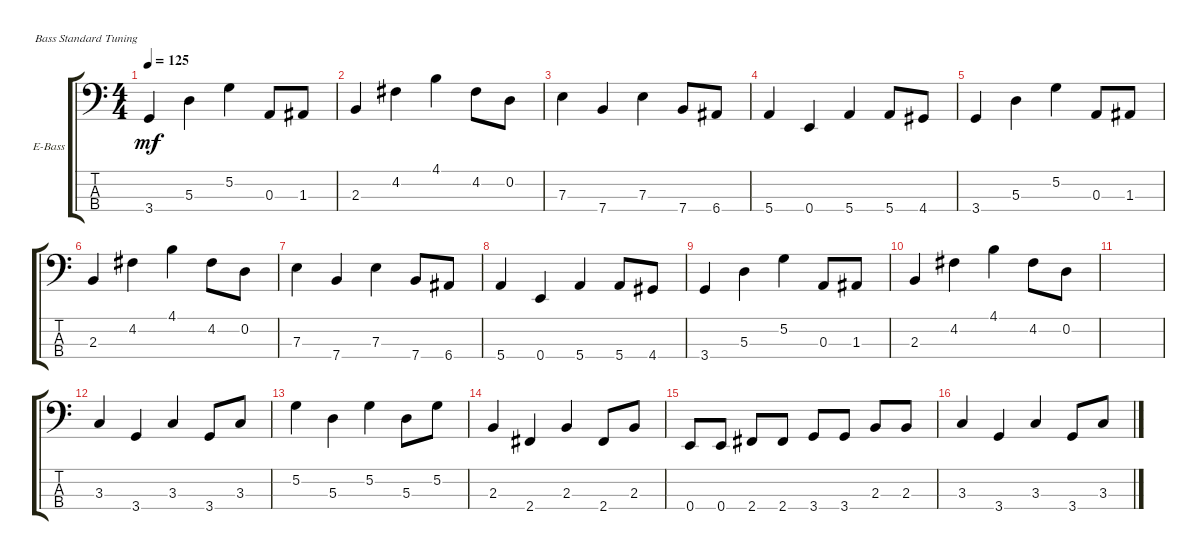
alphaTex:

\defaultSystemsLayout 4
\bracketExtendMode groupsimilarinstruments
\firstSystemTrackNameOrientation horizontal
\otherSystemsTrackNameOrientation horizontal
\track ("Electric Bass" "E-Bass") {instrument electricbassfinger}
\staff {score tabs}
\tuning (G2 D2 A1 E1)
\ts (4 4)
\tempo 125
\clef f4
\ks c
3.4.4{dy mf} 5.3.4 5.2.4 0.3.8 1.3.8 |
2.3.4 4.2.4 4.1.4 4.2.8 0.2.8 |
7.3.4 7.4.4 7.3.4 7.4.8 6.4.8 |
5.4.4 0.4.4 5.4.4 5.4.8 4.4.8 |
3.4.4 5.3.4 5.2.4 0.3.8 1.3.8 |
2.3.4 4.2.4 4.1.4 4.2.8 0.2.8 |
7.3.4 7.4.4 7.3.4 7.4.8 6.4.8 |
5.4.4 0.4.4 5.4.4 5.4.8 4.4.8 |
3.4.4 5.3.4 5.2.4 0.3.8 1.3.8 |
2.3.4 4.2.4 4.1.4 4.2.8 0.2.8 |
|
3.3.4 3.4.4 3.3.4 3.4.8 3.3.8 |
5.2.4 5.3.4 5.2.4 5.3.8 5.2.8 |
2.3.4 2.4.4 2.3.4 2.4.8 2.3.8 |
0.4.8 0.4.8 2.4.8 2.4.8 3.4.8 3.4.8 2.3.8 2.3.8 |
3.3.4 3.4.4 3.3.4 3.4.8 3.3.8
